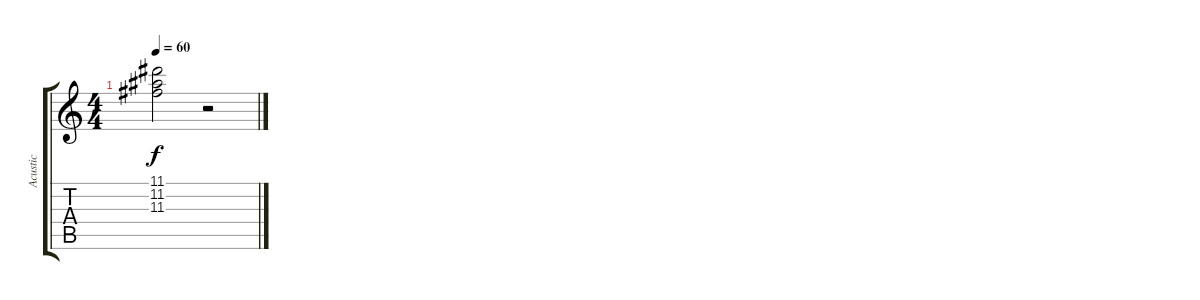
\track ("Acustic" "Acustic") {instrument electricguitarclean}
\staff {score tabs}
\tuning (E4 B3 G3 D3 A2 E2) {hide}
\ts (4 4)
\tempo 60
\clef g2
\ks c
(11.1 11.2 11.3).2{dy f} r.2
